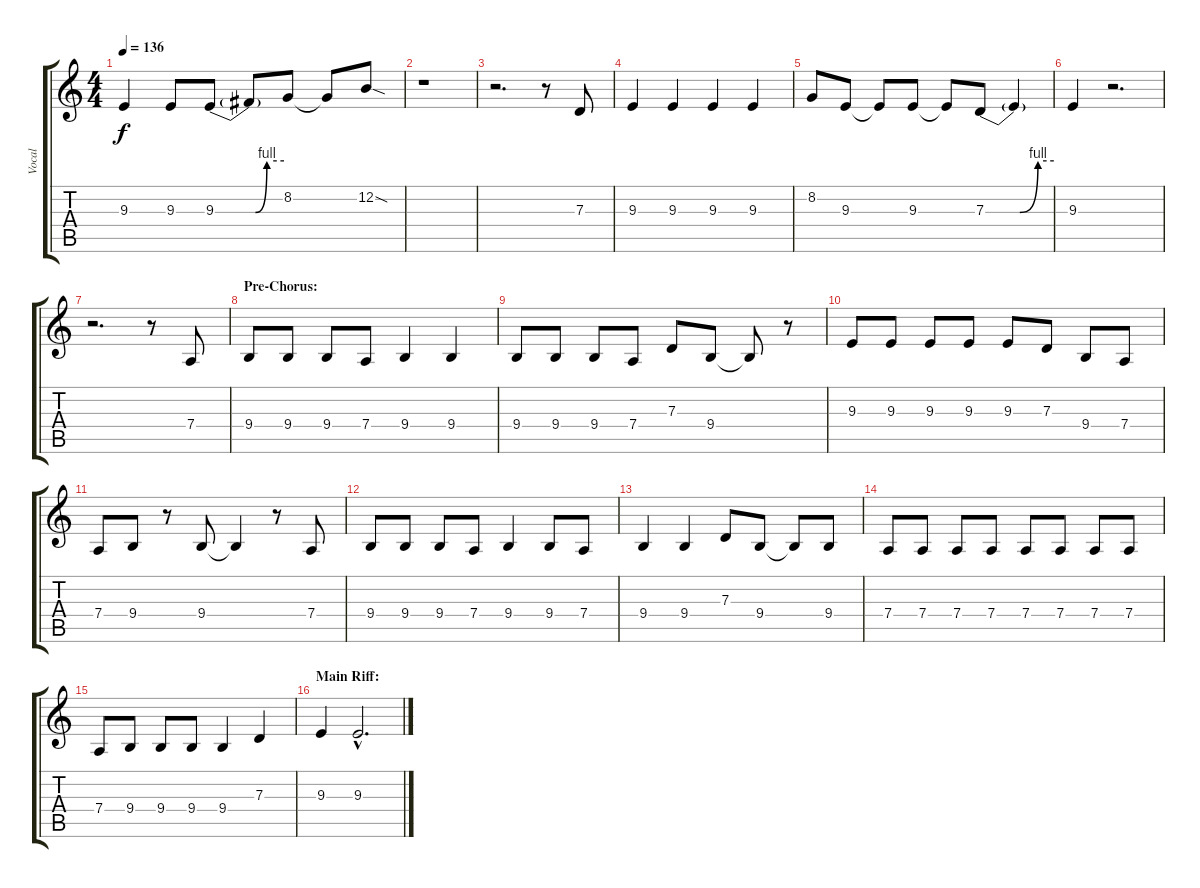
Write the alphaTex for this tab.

\track ("Vocal" "Vocal") {instrument oboe}
\staff {score tabs}
\tuning (E4 B3 G3 D3 A2 E2) {hide}
\ts (4 4)
\tempo 136
\clef g2
\ks c
9.3.4{dy f} 9.3.8 9.3{be (custom 0 0 35 0 45 4 60 4)}.8 9.3{t}.8 8.2.8 8.2{t}.8 12.2{sod}.8 |
r.1 |
r.2{d} r.8 7.3.8 |
9.3.4 9.3.4 9.3.4 9.3.4 |
8.2.8 9.3.8 9.3{t}.8 9.3.8 9.3{t}.8 7.3{be (custom 0 0 30 0 46 4 60 4)}.8 7.3{t}.4 |
9.3.4 r.2{d} |
r.2{d} r.8 7.4.8 |
\section ("" "Pre-Chorus:")
9.4.8 9.4.8 9.4.8 7.4.8 9.4.4 9.4.4 |
9.4.8 9.4.8 9.4.8 7.4.8 7.3.8 9.4.8 9.4{t}.8 r.8 |
9.3.8 9.3.8 9.3.8 9.3.8 9.3.8 7.3.8 9.4.8 7.4.8 |
7.4.8 9.4.8 r.8 9.4.8 9.4{t}.4 r.8 7.4.8 |
9.4.8 9.4.8 9.4.8 7.4.8 9.4.4 9.4.8 7.4.8 |
9.4.4 9.4.4 7.3.8 9.4.8 9.4{t}.8 9.4.8 |
7.4.8 7.4.8 7.4.8 7.4.8 7.4.8 7.4.8 7.4.8 7.4.8 |
7.4.8 9.4.8 9.4.8 9.4.8 9.4.4 7.3.4 |
\section ("" "Main Riff:")
9.3.4 9.3{hac}.2{d}
